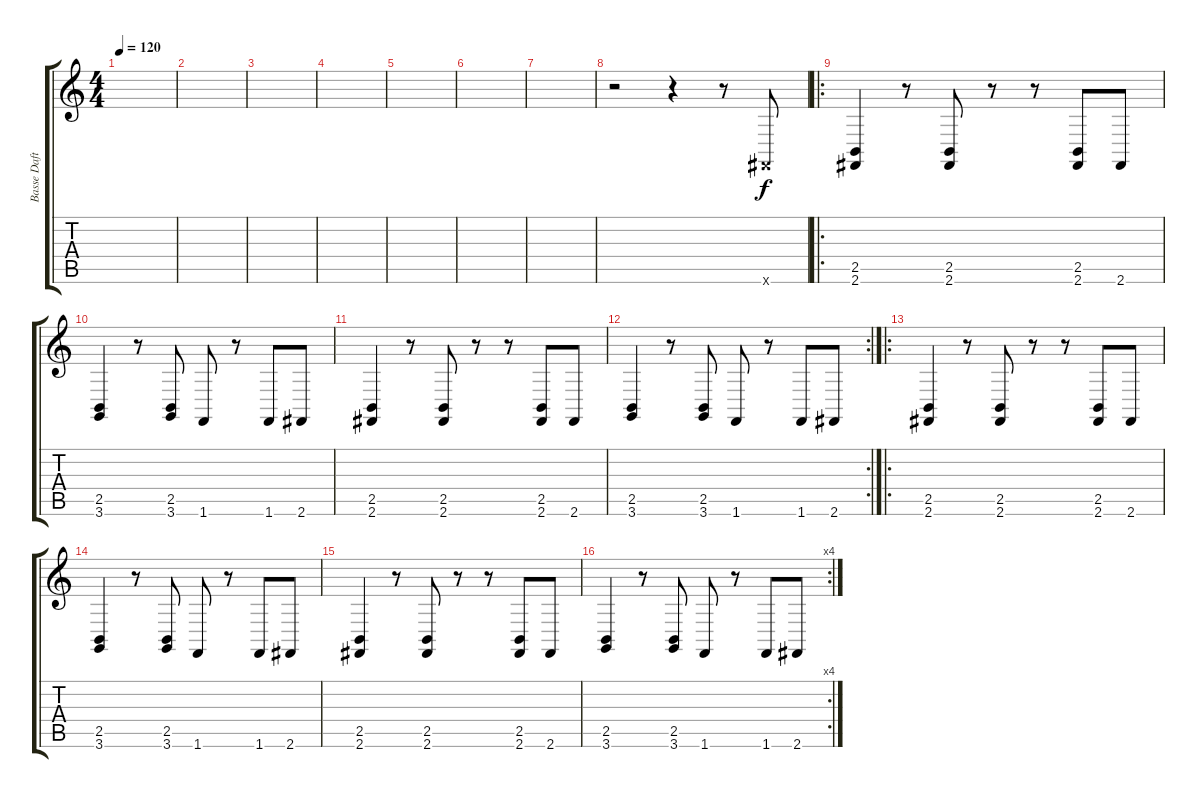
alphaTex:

\track ("Basse Daft 1" "Basse Daft") {instrument tremolostrings}
\staff {score tabs}
\tuning (E4 B3 G3 D3 A2 E2) {hide}
\ts (4 4)
\tempo 120
\clef g2
\ks c
|
|
|
|
|
|
|
r.2 r.4 r.8 2.6{x}.8 |
\ro
(2.5 2.6).4 r.8 (2.5 2.6).8 r.8 r.8 (2.5 2.6).8 2.6.8 |
(2.5 3.6).4 r.8 (2.5 3.6).8 1.6.8 r.8 1.6.8 2.6.8 |
(2.5 2.6).4 r.8 (2.5 2.6).8 r.8 r.8 (2.5 2.6).8 2.6.8 |
\rc 2
(2.5 3.6).4 r.8 (2.5 3.6).8 1.6.8 r.8 1.6.8 2.6.8 |
\ro
(2.5 2.6).4 r.8 (2.5 2.6).8 r.8 r.8 (2.5 2.6).8 2.6.8 |
(2.5 3.6).4 r.8 (2.5 3.6).8 1.6.8 r.8 1.6.8 2.6.8 |
(2.5 2.6).4 r.8 (2.5 2.6).8 r.8 r.8 (2.5 2.6).8 2.6.8 |
\rc 4
(2.5 3.6).4 r.8 (2.5 3.6).8 1.6.8 r.8 1.6.8 2.6.8
